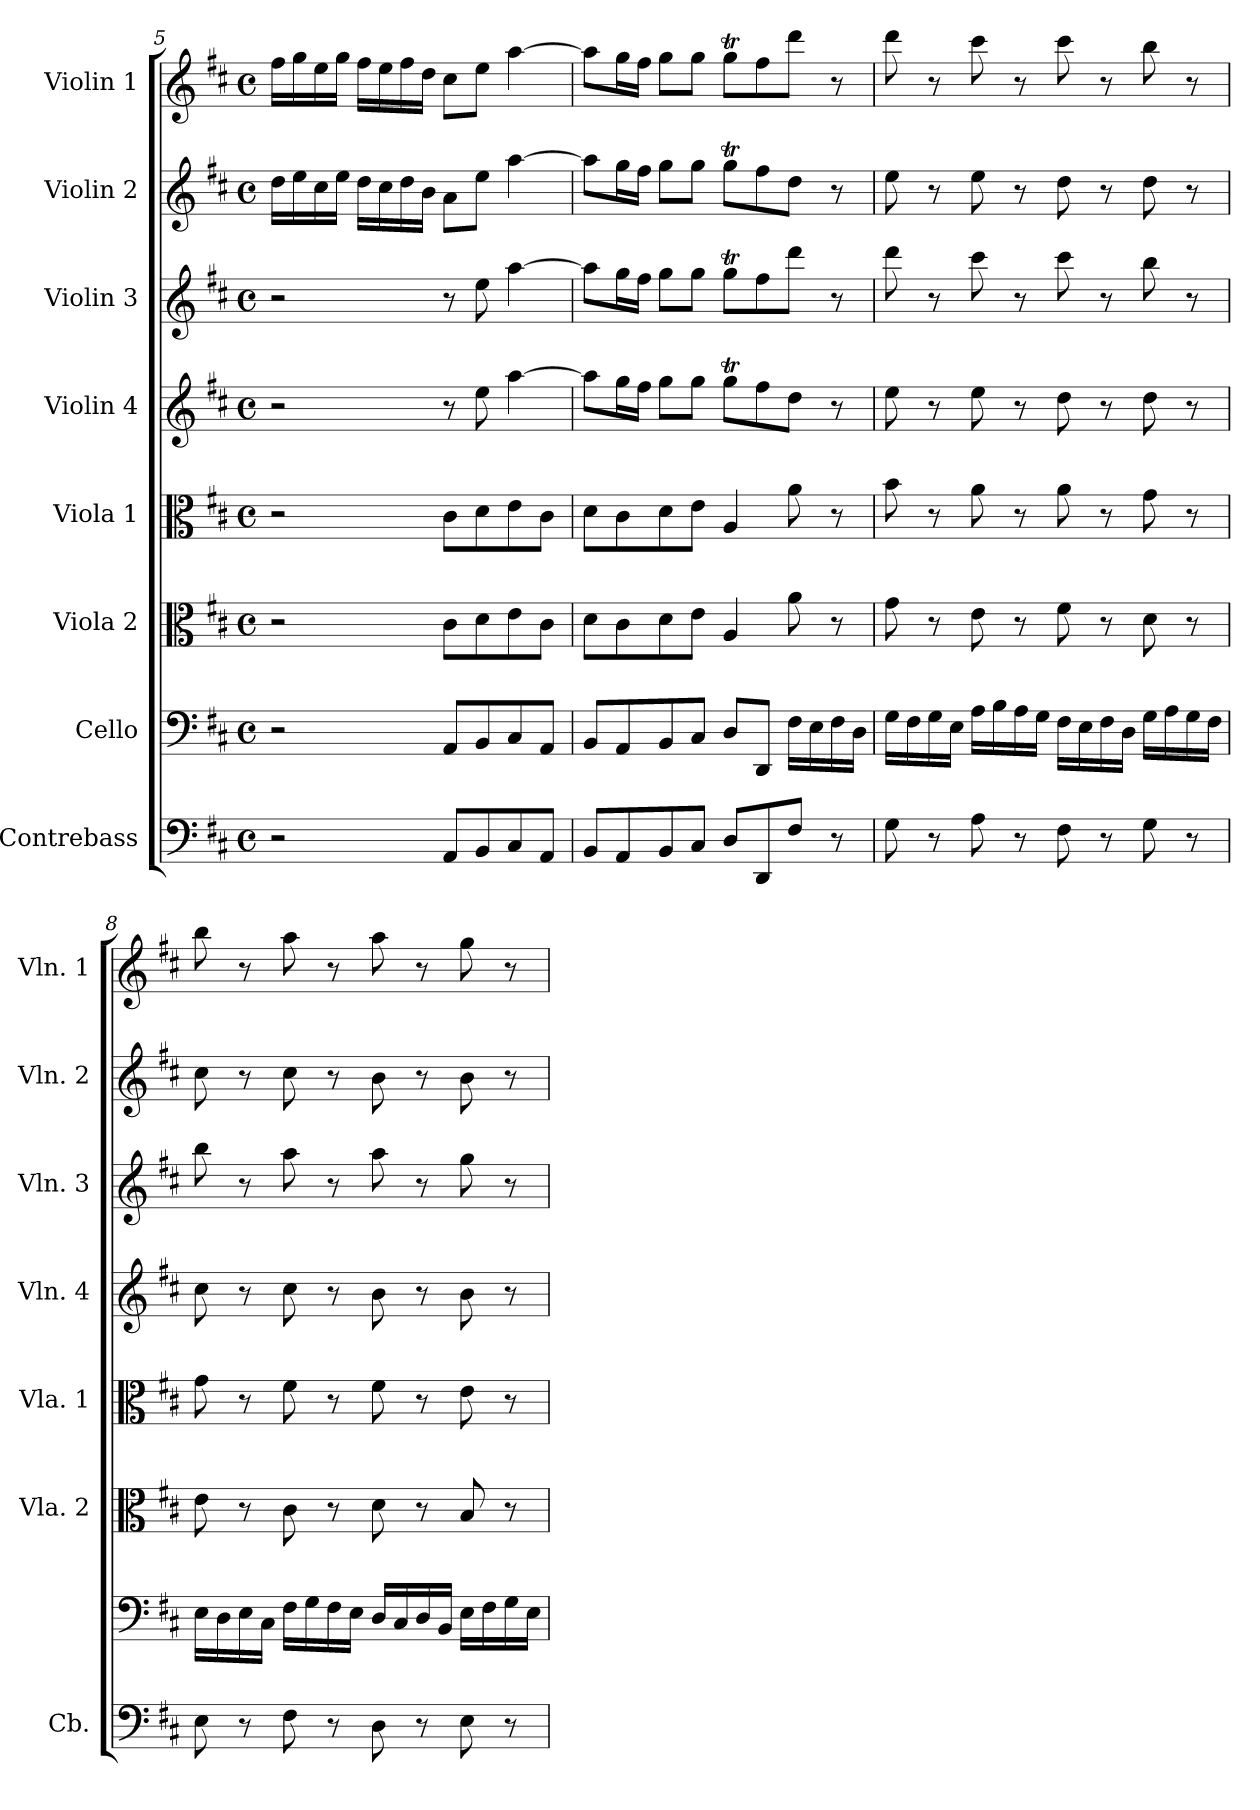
**kern	**kern	**kern	**kern	**kern	**kern	**kern	**kern
*part8	*part7	*part6	*part5	*part4	*part3	*part2	*part1
*staff8	*staff7	*staff6	*staff5	*staff4	*staff3	*staff2	*staff1
*I"Contrebass	*I"Cello	*I"Viola 2	*I"Viola 1	*I"Violin 4	*I"Violin 3	*I"Violin 2	*I"Violin 1
*I'Cb.	*	*I'Vla. 2	*I'Vla. 1	*I'Vln. 4	*I'Vln. 3	*I'Vln. 2	*I'Vln. 1
*clefF4	*clefF4	*clefC3	*clefC3	*clefG2	*clefG2	*clefG2	*clefG2
*ITrd7c12	*	*	*	*	*	*	*
*k[f#c#]	*k[f#c#]	*k[f#c#]	*k[f#c#]	*k[f#c#]	*k[f#c#]	*k[f#c#]	*k[f#c#]
*M4/4	*M4/4	*M4/4	*M4/4	*M4/4	*M4/4	*M4/4	*M4/4
*met(c)	*met(c)	*met(c)	*met(c)	*met(c)	*met(c)	*met(c)	*met(c)
=5	=5	=5	=5	=5	=5	=5	=5
2r	2r	2r	2r	2r	2r	16dd\LL	16ff#\LL
.	.	.	.	.	.	16ee\	16gg\
.	.	.	.	.	.	16cc#\	16ee\
.	.	.	.	.	.	16ee\JJ	16gg\JJ
.	.	.	.	.	.	16dd\LL	16ff#\LL
.	.	.	.	.	.	16cc#\	16ee\
.	.	.	.	.	.	16dd\	16ff#\
.	.	.	.	.	.	16b\JJ	16dd\JJ
8AAA/L	8AA/L	8c#\L	8c#\L	8r	8r	8a\L	8cc#\L
8BBB/	8BB/	8d\	8d\	8ee\	8ee\	8ee\J	8ee\J
8CC#/	8C#/	8e\	8e\	[4aa\	[4aa\	[4aa\	[4aa\
8AAA/J	8AA/J	8c#\J	8c#\J	.	.	.	.
=6	=6	=6	=6	=6	=6	=6	=6
8BBB/L	8BB/L	8d\L	8d\L	8aa\L]	8aa\L]	8aa\L]	8aa\L]
8AAA/	8AA/	8c#\	8c#\	16gg\L	16gg\L	16gg\L	16gg\L
.	.	.	.	16ff#\JJ	16ff#\JJ	16ff#\JJ	16ff#\JJ
8BBB/	8BB/	8d\	8d\	8gg\L	8gg\L	8gg\L	8gg\L
8CC#/J	8C#/J	8e\J	8e\J	8gg\J	8gg\J	8gg\J	8gg\J
8DD/L	8D/L	4A/	4A/	8ggT\L	8ggT\L	8ggT\L	8ggT\L
8DDD/	8DD/J	.	.	8ff#\	8ff#\	8ff#\	8ff#\
8FF#/J	16F#\LL	8a\	8a\	8dd\J	8ddd\J	8dd\J	8ddd\J
.	16E\	.	.	.	.	.	.
8r	16F#\	8r	8r	8r	8r	8r	8r
.	16D\JJ	.	.	.	.	.	.
!!LO:PB:g=z
=7	=7	=7	=7	=7	=7	=7	=7
8GG\	16G\LL	8g\	8b\	8ee\	8ddd\	8ee\	8ddd\
.	16F#\	.	.	.	.	.	.
8r	16G\	8r	8r	8r	8r	8r	8r
.	16E\JJ	.	.	.	.	.	.
8AA\	16A\LL	8e\	8a\	8ee\	8ccc#\	8ee\	8ccc#\
.	16B\	.	.	.	.	.	.
8r	16A\	8r	8r	8r	8r	8r	8r
.	16G\JJ	.	.	.	.	.	.
8FF#\	16F#\LL	8f#\	8a\	8dd\	8ccc#\	8dd\	8ccc#\
.	16E\	.	.	.	.	.	.
8r	16F#\	8r	8r	8r	8r	8r	8r
.	16D\JJ	.	.	.	.	.	.
8GG\	16G\LL	8d\	8g\	8dd\	8bb\	8dd\	8bb\
.	16A\	.	.	.	.	.	.
8r	16G\	8r	8r	8r	8r	8r	8r
.	16F#\JJ	.	.	.	.	.	.
=8	=8	=8	=8	=8	=8	=8	=8
8EE\	16E\LL	8e\	8g\	8cc#\	8bb\	8cc#\	8bb\
.	16D\	.	.	.	.	.	.
8r	16E\	8r	8r	8r	8r	8r	8r
.	16C#\JJ	.	.	.	.	.	.
8FF#\	16F#\LL	8c#\	8f#\	8cc#\	8aa\	8cc#\	8aa\
.	16G\	.	.	.	.	.	.
8r	16F#\	8r	8r	8r	8r	8r	8r
.	16E\JJ	.	.	.	.	.	.
8DD\	16D/LL	8d\	8f#\	8b\	8aa\	8b\	8aa\
.	16C#/	.	.	.	.	.	.
8r	16D/	8r	8r	8r	8r	8r	8r
.	16BB/JJ	.	.	.	.	.	.
8EE\	16E\LL	8B/	8e\	8b\	8gg\	8b\	8gg\
.	16F#\	.	.	.	.	.	.
8r	16G\	8r	8r	8r	8r	8r	8r
.	16E\JJ	.	.	.	.	.	.
=	=	=	=	=	=	=	=
*-	*-	*-	*-	*-	*-	*-	*-
